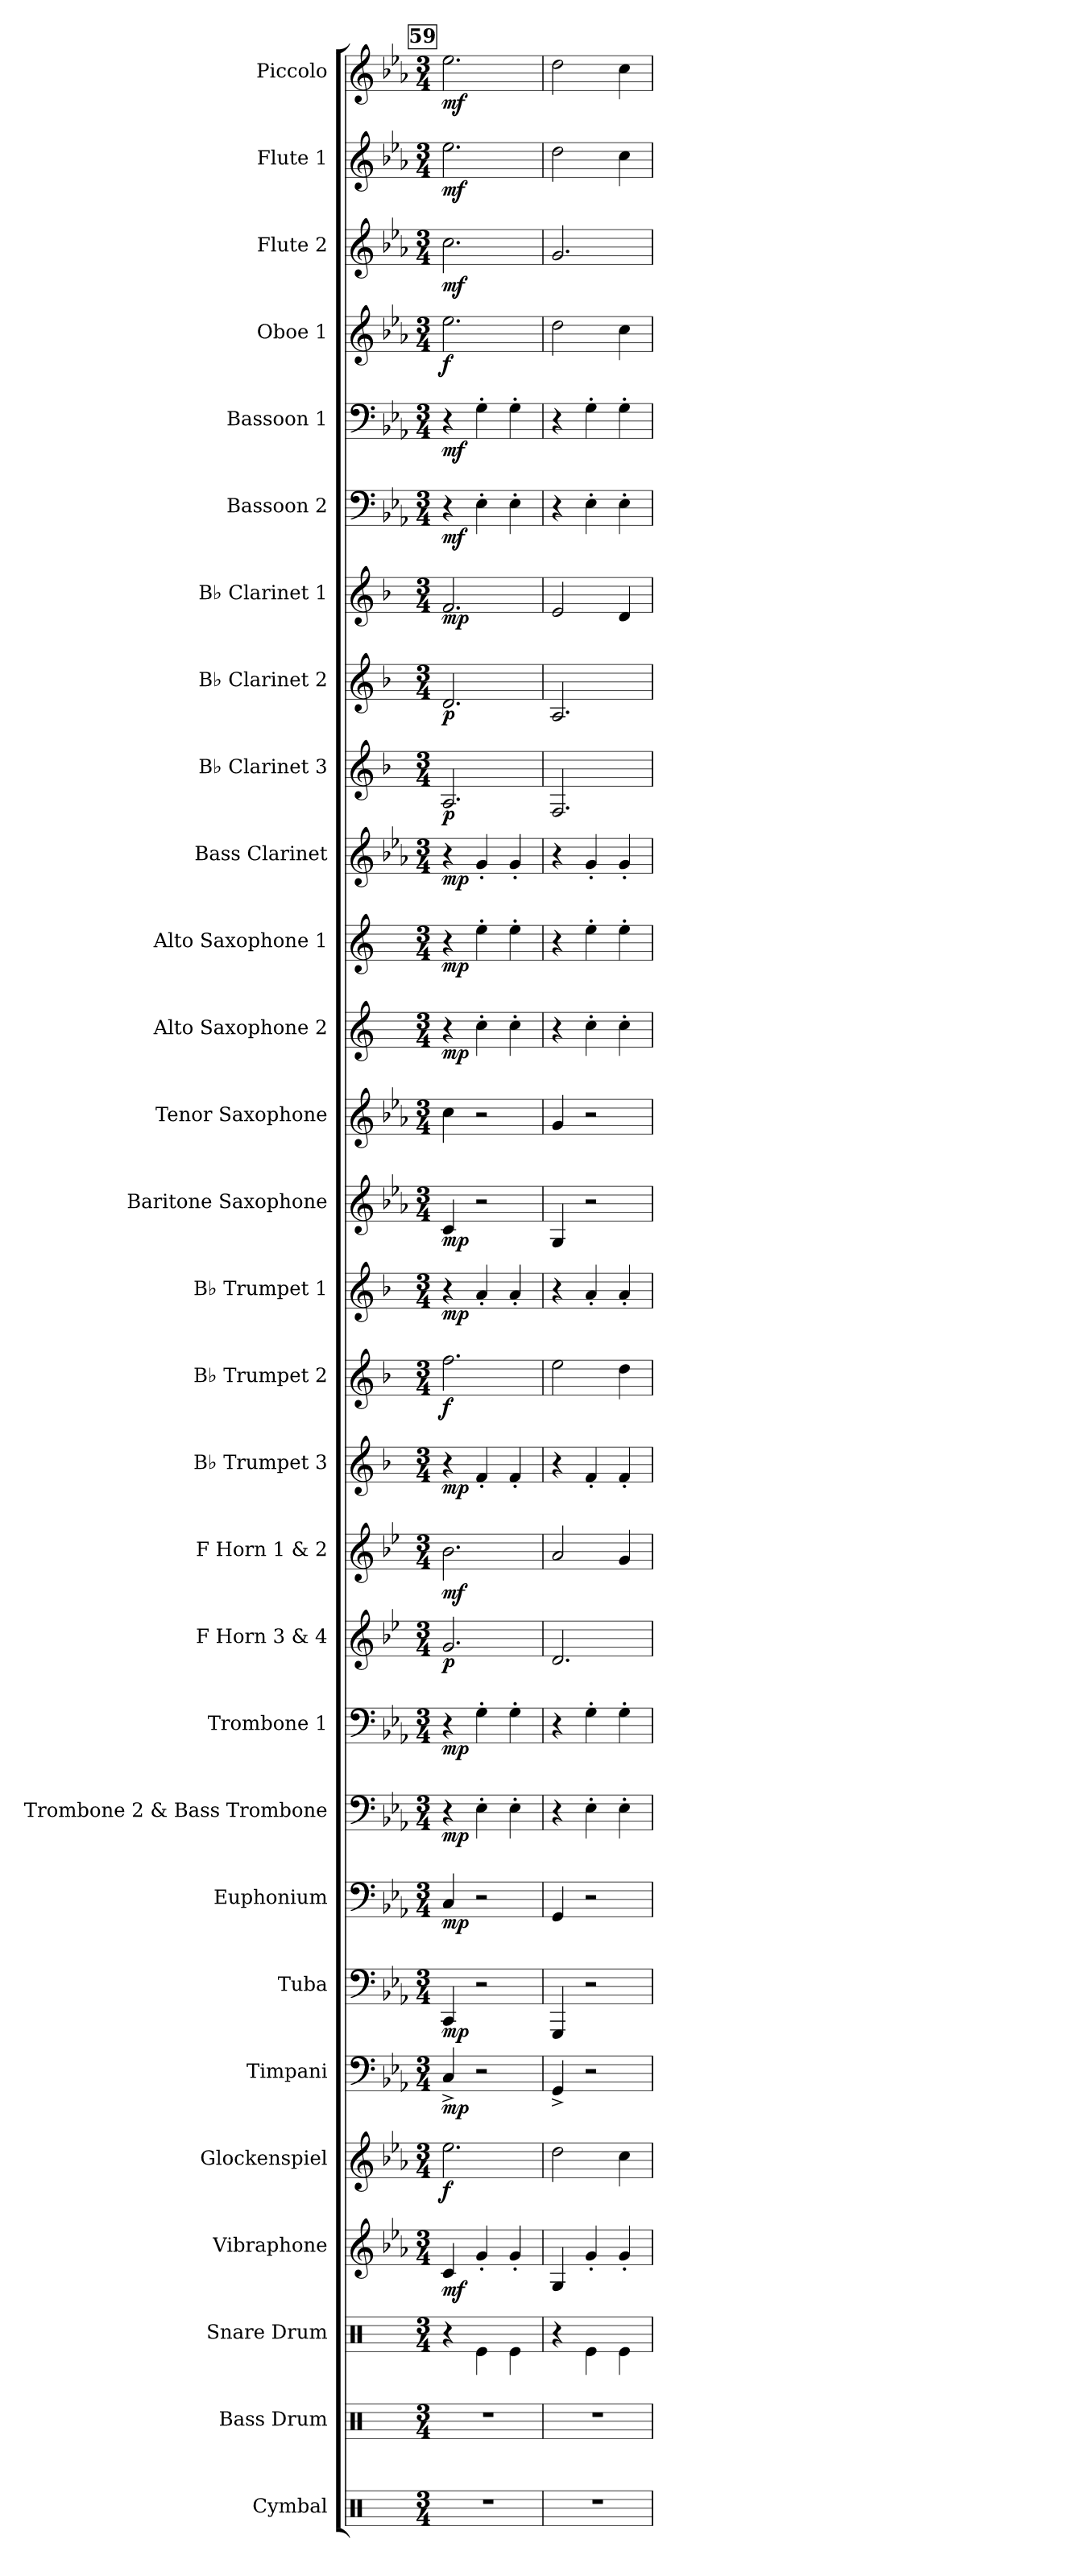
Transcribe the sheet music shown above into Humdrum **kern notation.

**kern	**kern	**kern	**kern	**dynam	**kern	**dynam	**kern	**dynam	**kern	**dynam	**kern	**dynam	**kern	**dynam	**kern	**dynam	**kern	**dynam	**kern	**dynam	**kern	**dynam	**kern	**dynam	**kern	**dynam	**kern	**dynam	**kern	**kern	**dynam	**kern	**dynam	**kern	**dynam	**kern	**dynam	**kern	**dynam	**kern	**dynam	**kern	**dynam	**kern	**dynam	**kern	**dynam	**kern	**dynam	**kern	**dynam	**kern	**dynam
*part29	*part28	*part27	*part26	*part26	*part25	*part25	*part24	*part24	*part23	*part23	*part22	*part22	*part21	*part21	*part20	*part20	*part19	*part19	*part18	*part18	*part17	*part17	*part16	*part16	*part15	*part15	*part14	*part14	*part13	*part12	*part12	*part11	*part11	*part10	*part10	*part9	*part9	*part8	*part8	*part7	*part7	*part6	*part6	*part5	*part5	*part4	*part4	*part3	*part3	*part2	*part2	*part1	*part1
*staff29	*staff28	*staff27	*staff26	*staff26	*staff25	*staff25	*staff24	*staff24	*staff23	*staff23	*staff22	*staff22	*staff21	*staff21	*staff20	*staff20	*staff19	*staff19	*staff18	*staff18	*staff17	*staff17	*staff16	*staff16	*staff15	*staff15	*staff14	*staff14	*staff13	*staff12	*staff12	*staff11	*staff11	*staff10	*staff10	*staff9	*staff9	*staff8	*staff8	*staff7	*staff7	*staff6	*staff6	*staff5	*staff5	*staff4	*staff4	*staff3	*staff3	*staff2	*staff2	*staff1	*staff1
*I"Cymbal	*I"Bass Drum	*I"Snare Drum	*I"Vibraphone	*	*I"Glockenspiel	*	*I"Timpani	*	*I"Tuba	*	*I"Euphonium	*	*I"Trombone 2 &amp; Bass Trombone	*	*I"Trombone 1	*	*I"F Horn 3 &amp; 4	*	*I"F Horn 1 &amp; 2	*	*I"B♭ Trumpet 3	*	*I"B♭ Trumpet 2	*	*I"B♭ Trumpet 1	*	*I"Baritone Saxophone	*	*I"Tenor Saxophone	*I"Alto Saxophone 2	*	*I"Alto Saxophone 1	*	*I"Bass Clarinet	*	*I"B♭ Clarinet 3	*	*I"B♭ Clarinet 2	*	*I"B♭ Clarinet 1	*	*I"Bassoon 2	*	*I"Bassoon 1	*	*I"Oboe 1	*	*I"Flute 2	*	*I"Flute 1	*	*I"Piccolo	*
*I'Cym.	*I'B. Dr.	*I'Sn. Dr.	*I'Vib.	*	*I'Glk.	*	*I'Timp.	*	*I'Tba.	*	*I'Euph.	*	*I'Tbn. 2 B. Tbn.	*	*I'Tbn. 1	*	*I'F Hn. 3 4	*	*I'F Hn. 1 2	*	*I'B♭ Tpt. 3	*	*I'B♭ Tpt. 2	*	*I'B♭ Tpt. 1	*	*I'Bar. Sax.	*	*I'T. Sax.	*I'A. Sax. 2	*	*I'A. Sax. 1	*	*I'B. Cl.	*	*I'B♭ Cl. 3	*	*I'B♭ Cl. 2	*	*I'B♭ Cl. 1	*	*I'Bsn. 2	*	*I'Bsn. 1	*	*I'Ob. 1	*	*I'Fl. 2	*	*I'Fl. 1	*	*I'Picc.	*
*clefX	*clefX	*clefX	*clefG2	*	*clefG2	*	*clefF4	*	*clefF4	*	*clefF4	*	*clefF4	*	*clefF4	*	*clefG2	*	*clefG2	*	*clefG2	*	*clefG2	*	*clefG2	*	*clefG2	*	*clefG2	*clefG2	*	*clefG2	*	*clefG2	*	*clefG2	*	*clefG2	*	*clefG2	*	*clefF4	*	*clefF4	*	*clefG2	*	*clefG2	*	*clefG2	*	*clefG2	*
*	*	*	*	*	*ITrd-14c-24	*	*	*	*	*	*	*	*	*	*	*	*ITrd4c7	*	*ITrd4c7	*	*ITrd1c2	*	*ITrd1c2	*	*ITrd1c2	*	*ITrd12c21	*	*ITrd8c14	*ITrd5c9	*	*ITrd5c9	*	*ITrd8c14	*	*ITrd1c2	*	*ITrd1c2	*	*ITrd1c2	*	*	*	*	*	*	*	*	*	*	*	*ITrd-7c-12	*
*k[]	*k[]	*k[]	*k[b-e-a-]	*	*k[b-e-a-]	*	*k[b-e-a-]	*	*k[b-e-a-]	*	*k[b-e-a-]	*	*k[b-e-a-]	*	*k[b-e-a-]	*	*k[b-e-a-]	*	*k[b-e-a-]	*	*k[b-e-a-]	*	*k[b-e-a-]	*	*k[b-e-a-]	*	*k[b-e-a-]	*	*k[b-e-a-]	*k[b-e-a-]	*	*k[b-e-a-]	*	*k[b-e-a-]	*	*k[b-e-a-]	*	*k[b-e-a-]	*	*k[b-e-a-]	*	*k[b-e-a-]	*	*k[b-e-a-]	*	*k[b-e-a-]	*	*k[b-e-a-]	*	*k[b-e-a-]	*	*k[b-e-a-]	*
*M3/4	*M3/4	*M3/4	*M3/4	*	*M3/4	*	*M3/4	*	*M3/4	*	*M3/4	*	*M3/4	*	*M3/4	*	*M3/4	*	*M3/4	*	*M3/4	*	*M3/4	*	*M3/4	*	*M3/4	*	*M3/4	*M3/4	*	*M3/4	*	*M3/4	*	*M3/4	*	*M3/4	*	*M3/4	*	*M3/4	*	*M3/4	*	*M3/4	*	*M3/4	*	*M3/4	*	*M3/4	*
!!LO:REH:place=s1:a:B:fs=14:t=59
=59	=59	=59	=59	=59	=59	=59	=59	=59	=59	=59	=59	=59	=59	=59	=59	=59	=59	=59	=59	=59	=59	=59	=59	=59	=59	=59	=59	=59	=59	=59	=59	=59	=59	=59	=59	=59	=59	=59	=59	=59	=59	=59	=59	=59	=59	=59	=59	=59	=59	=59	=59	=59	=59
!	!	!	!	!LO:DY:b	!	!LO:DY:b	!	!LO:DY:b	!	!LO:DY:b	!	!LO:DY:b	!	!LO:DY:b	!	!LO:DY:b	!	!LO:DY:b	!	!LO:DY:b	!	!LO:DY:b	!	!LO:DY:b	!	!LO:DY:b	!	!LO:DY:b	!	!	!LO:DY:b	!	!LO:DY:b	!	!LO:DY:b	!	!LO:DY:b	!	!LO:DY:b	!	!LO:DY:b	!	!LO:DY:b	!	!LO:DY:b	!	!LO:DY:b	!	!LO:DY:b	!	!LO:DY:b	!	!LO:DY:b
2.r	2.r	4r	4c/	mf	2.eeee-\	f	4C^/	mp	4CC/	mp	4C/	mp	4r	mp	4r	mp	2.c/	p	2.e-\	mf	4r	mp	2.ee-\	f	4r	mp	4C/	mp	4c\	4r	mp	4r	mp	4r	mp	2.G/	p	2.c/	p	2.e-/	mp	4r	mf	4r	mf	2.ee-\	f	2.cc\	mf	2.ee-\	mf	2.eee-\	mf
.	.	4Re\	4g'/	.	.	.	2r	.	2r	.	2r	.	4E-'\	.	4G'\	.	.	.	.	.	4e-'/	.	.	.	4g'/	.	2r	.	2r	4e-'\	.	4g'\	.	4G'/	.	.	.	.	.	.	.	4E-'\	.	4G'\	.	.	.	.	.	.	.	.	.
.	.	4Re\	4g'/	.	.	.	.	.	.	.	.	.	4E-'\	.	4G'\	.	.	.	.	.	4e-'/	.	.	.	4g'/	.	.	.	.	4e-'\	.	4g'\	.	4G'/	.	.	.	.	.	.	.	4E-'\	.	4G'\	.	.	.	.	.	.	.	.	.
=60	=60	=60	=60	=60	=60	=60	=60	=60	=60	=60	=60	=60	=60	=60	=60	=60	=60	=60	=60	=60	=60	=60	=60	=60	=60	=60	=60	=60	=60	=60	=60	=60	=60	=60	=60	=60	=60	=60	=60	=60	=60	=60	=60	=60	=60	=60	=60	=60	=60	=60	=60	=60	=60
2.r	2.r	4r	4G/	.	2dddd\	.	4GG^/	.	4GGG/	.	4GG/	.	4r	.	4r	.	2.G/	.	2d/	.	4r	.	2dd\	.	4r	.	4GG/	.	4G/	4r	.	4r	.	4r	.	2.E-/	.	2.G/	.	2d/	.	4r	.	4r	.	2dd\	.	2.g/	.	2dd\	.	2ddd\	.
.	.	4Re\	4g'/	.	.	.	2r	.	2r	.	2r	.	4E-'\	.	4G'\	.	.	.	.	.	4e-'/	.	.	.	4g'/	.	2r	.	2r	4e-'\	.	4g'\	.	4G'/	.	.	.	.	.	.	.	4E-'\	.	4G'\	.	.	.	.	.	.	.	.	.
.	.	4Re\	4g'/	.	4cccc\	.	.	.	.	.	.	.	4E-'\	.	4G'\	.	.	.	4c/	.	4e-'/	.	4cc\	.	4g'/	.	.	.	.	4e-'\	.	4g'\	.	4G'/	.	.	.	.	.	4c/	.	4E-'\	.	4G'\	.	4cc\	.	.	.	4cc\	.	4ccc\	.
=	=	=	=	=	=	=	=	=	=	=	=	=	=	=	=	=	=	=	=	=	=	=	=	=	=	=	=	=	=	=	=	=	=	=	=	=	=	=	=	=	=	=	=	=	=	=	=	=	=	=	=	=	=
*-	*-	*-	*-	*-	*-	*-	*-	*-	*-	*-	*-	*-	*-	*-	*-	*-	*-	*-	*-	*-	*-	*-	*-	*-	*-	*-	*-	*-	*-	*-	*-	*-	*-	*-	*-	*-	*-	*-	*-	*-	*-	*-	*-	*-	*-	*-	*-	*-	*-	*-	*-	*-	*-
